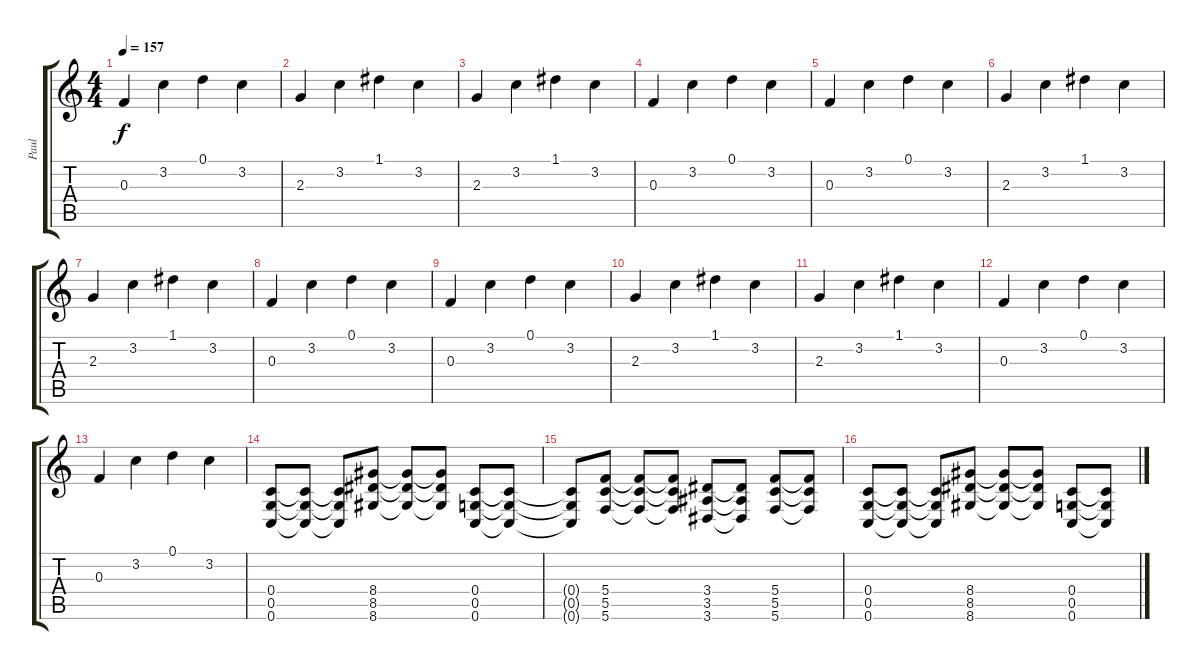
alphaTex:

\track ("Paul" "Paul") {instrument acousticguitarnylon}
\staff {score tabs}
\tuning (D4 A3 F3 C3 G2 C2) {hide}
\ts (4 4)
\tempo 157
\clef g2
\ks c
0.3.4{dy f} 3.2.4 0.1.4 3.2.4 |
2.3.4 3.2.4 1.1.4 3.2.4 |
2.3.4 3.2.4 1.1.4 3.2.4 |
0.3.4 3.2.4 0.1.4 3.2.4 |
0.3.4 3.2.4 0.1.4 3.2.4 |
2.3.4 3.2.4 1.1.4 3.2.4 |
2.3.4 3.2.4 1.1.4 3.2.4 |
0.3.4 3.2.4 0.1.4 3.2.4 |
0.3.4 3.2.4 0.1.4 3.2.4 |
2.3.4 3.2.4 1.1.4 3.2.4 |
2.3.4 3.2.4 1.1.4 3.2.4 |
0.3.4 3.2.4 0.1.4 3.2.4 |
0.3.4 3.2.4 0.1.4 3.2.4 |
(0.4 0.5 0.6).8 (0.4{t} 0.5{t} 0.6{t}).8 (0.4{t} 0.5{t} 0.6{t}).8 (8.4 8.5 8.6).8 (8.4{t} 8.5{t} 8.6{t}).8 (8.4{t} 8.5{t} 8.6{t}).8 (0.4 0.5 0.6).8 (0.4{t} 0.5{t} 0.6{t}).8 |
(0.4{t} 0.5{t} 0.6{t}).8 (5.4 5.5 5.6).8 (5.4{t} 5.5{t} 5.6{t}).8 (5.4{t} 5.5{t} 5.6{t}).8 (3.4 3.5 3.6).8 (3.4{t} 3.5{t} 3.6{t}).8 (5.4 5.5 5.6).8 (5.4{t} 5.5{t} 5.6{t}).8 |
(0.4 0.5 0.6).8 (0.4{t} 0.5{t} 0.6{t}).8 (0.4{t} 0.5{t} 0.6{t}).8 (8.4 8.5 8.6).8 (8.4{t} 8.5{t} 8.6{t}).8 (8.4{t} 8.5{t} 8.6{t}).8 (0.4 0.5 0.6).8 (0.4{t} 0.5{t} 0.6{t}).8
